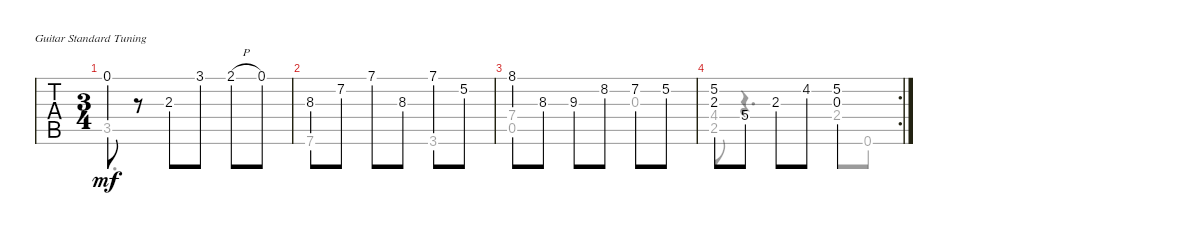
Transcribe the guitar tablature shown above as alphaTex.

\bracketExtendMode groupsimilarinstruments
\singleTrackTrackNamePolicy hidden
\multiTrackTrackNamePolicy hidden
\firstSystemTrackNameOrientation horizontal
\otherSystemsTrackNameOrientation horizontal
\track ("Untitled" "N-Gt") {instrument acousticgrandpiano}
\staff {tabs}
\tuning (E4 B3 G3 D3 A2 E2)
\displaytranspose 12
\voice
\ts (3 4)
\tempo (120 hide)
\clef g2
\ks eminor
0.1.8{dy mf} r.8 2.3.8 3.1.8 2.1{h}.8 0.1.8 |
8.3.8 7.2.8 7.1.8 8.3.8 7.1.8 5.2.8 |
8.1.8 8.3.8 9.3.8 8.2.8 7.2.8 5.2.8 |
\rc 2
(5.2 2.3).8 5.4.8 2.3.8 4.2.8 (5.2 0.3).4
\voice
\clef g2
\ottava regular
\simile none
\ks eminor
3.5.2{d dy mf} |
7.6.2 3.6.4 |
(7.4 0.5).2 0.3.4 |
(4.4 2.5).8 r.4{d} 2.4.8 0.6.8
